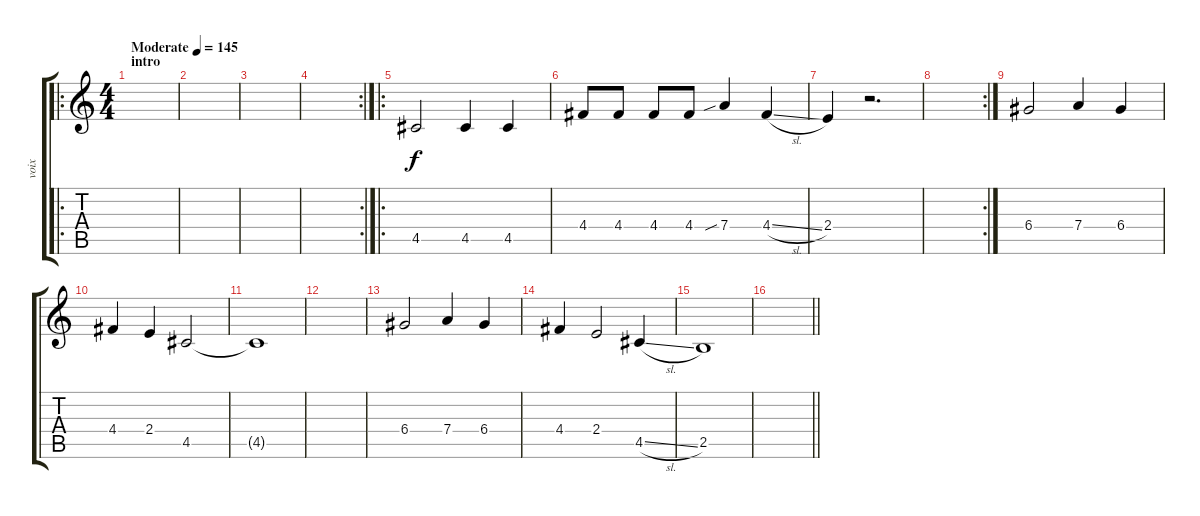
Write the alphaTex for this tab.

\track ("voix" "voix") {instrument acousticguitarsteel}
\staff {score tabs}
\tuning (E4 B3 G3 D3 A2 E2) {hide}
\ro
\ts (4 4)
\section ("" "intro")
\tempo (145 "Moderate")
\clef g2
\ks c
|
|
|
\rc 2
|
\ro
4.5.2 4.5.4 4.5.4 |
4.4.8 4.4.8 4.4.8 4.4.8 7.4{sib}.4 4.4{sl}.4 |
2.4.4 r.2{d} |
\rc 2
|
6.4.2 7.4.4 6.4.4 |
4.4.4 2.4.4 4.5.2 |
4.5{t}.1 |
|
6.4.2 7.4.4 6.4.4 |
4.4.4 2.4.2 4.5{sl}.4 |
2.5.1 |
\barLineRight lightlight
